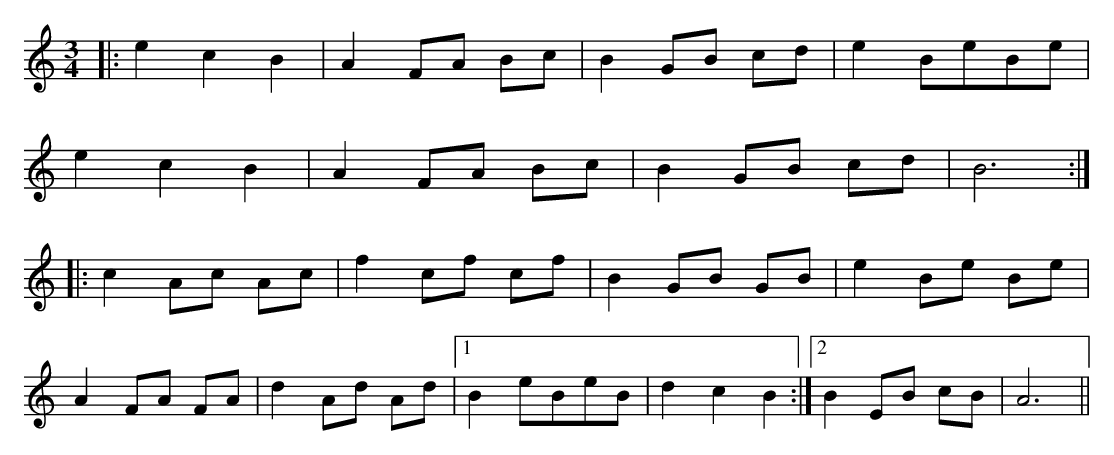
X:1
M:3/4
K:Amin
|: e2c2B2 |A2 FA Bc | B2 GB cd | e2 BeBe|
e2c2B2 |A2 FA Bc | B2 GB cd | B6:|
|: c2 Ac Ac | f2 cf cf | B2 GB GB | e2 Be Be |
A2 FA FA | d2 Ad Ad |1 B2 eBeB | d2 c2 B2 :|2 B2 EB cB | A6||
